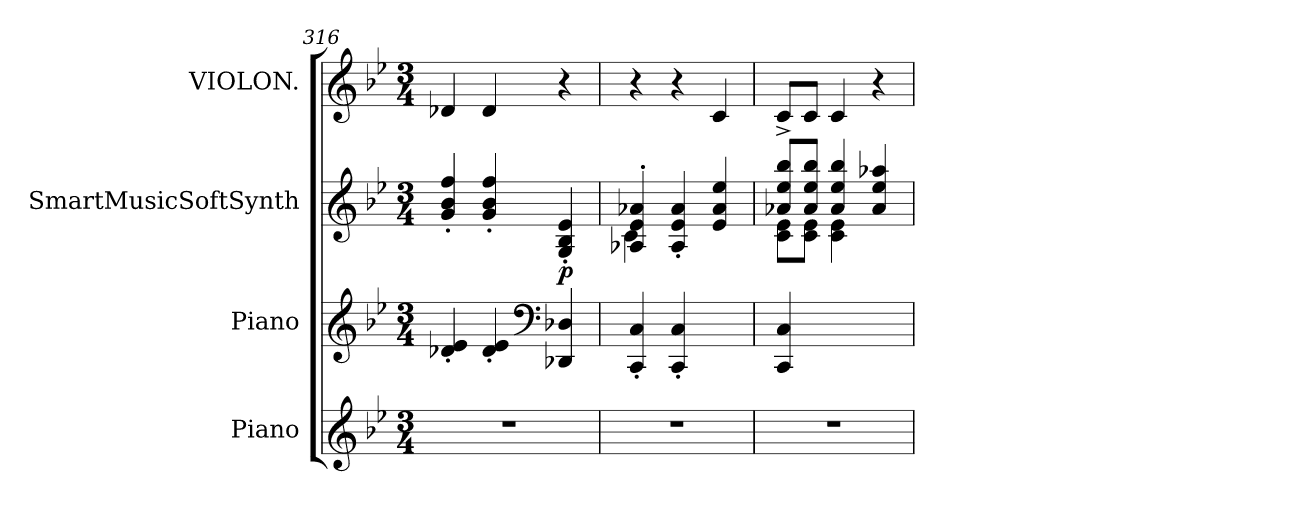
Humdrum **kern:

**kern	**kern	**kern	**dynam	**kern
*part4	*part3	*part2	*part2	*part1
*staff4	*staff3	*staff2	*staff2	*staff1
*I"Piano	*I"Piano	*I"SmartMusicSoftSynth	*	*I"VIOLON.
*I'P.	*	*	*	*
*clefG2	*clefG2	*clefG2	*	*clefG2
*k[b-e-]	*k[b-e-]	*k[b-e-]	*	*k[b-e-]
*M3/4	*M3/4	*M3/4	*	*M3/4
=316	=316	=316	=316	=316
2.r	4d-X'/ 4e-'/	4g'/ 4b-'/ 4ff'/	.	4d-X/
.	4d-'/ 4e-'/	4g'/ 4b-'/ 4ff'/	.	4d-/
*	*clefF4	*	*	*
.	4DD-X/ 4D-X/	4G'/ 4B-'/ 4e-'/	p	4r
=317	=317	=317	=317	=317
*	*	*^	*	*
2.r	4CC'/ 4C'/	4A-X'/ 4e-'/ 4a-X'/	4c\	.	4r
.	4CC'/ 4C'/	4A-'/ 4e-'/ 4a-'/	2ryy	.	4r
.	4ryy	4e-/ 4a-/ 4ee-/	.	.	4c/
=318	=318	=318	=318	=318	=318
2.r	4CC/ 4C/	8a-X/ 8ee-/ 8bb-/L	8c\ 8e-\L	.	8c^/L
.	.	8a-/ 8ee-/ 8bb-/J	8c\ 8e-\J	.	8c/J
.	2ryy	4a-/ 4ee-/ 4bb-/	4c\ 4e-\	.	4c/
.	.	4a-/ 4ee-/ 4aa-X/	4ryy	.	4r
*	*	*v	*v	*	*
=	=	=	=	=
*-	*-	*-	*-	*-
